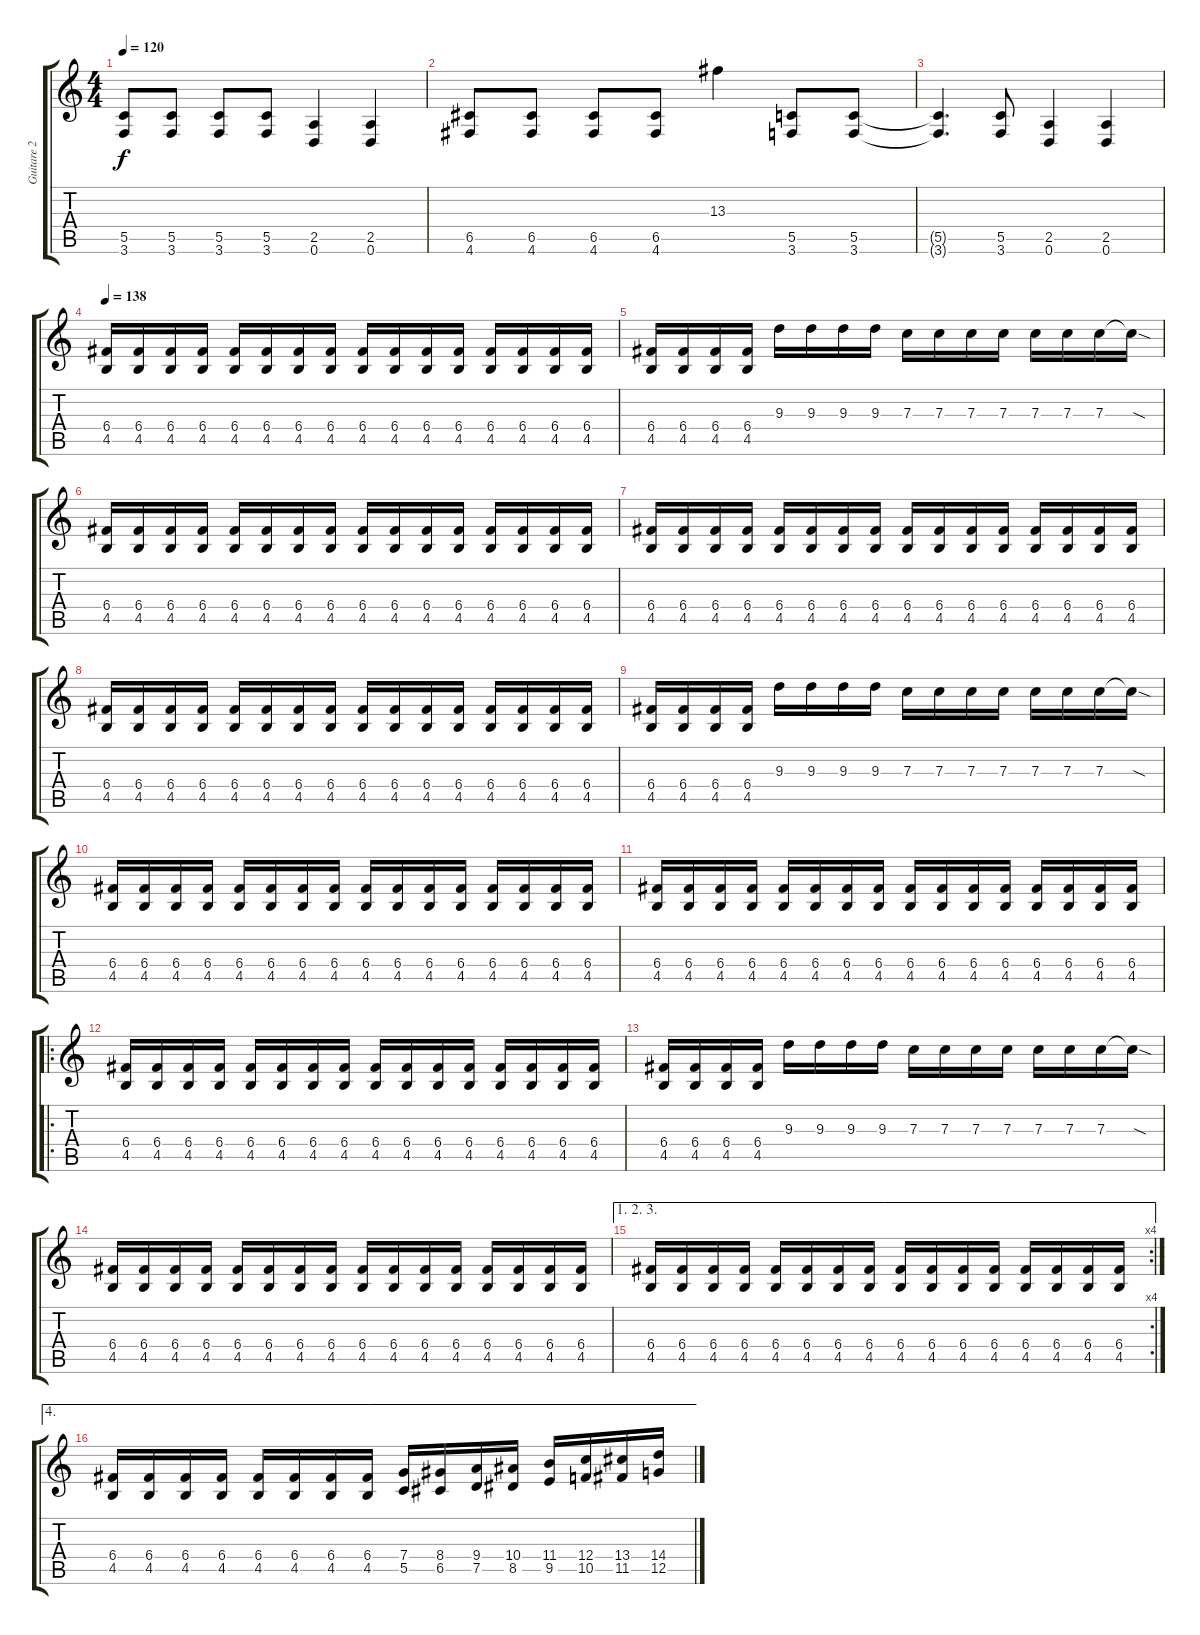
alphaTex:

\track ("Guitare 2" "Guitare 2") {instrument distortionguitar}
\staff {score tabs}
\tuning (D4 A3 F3 C3 G2 D2) {hide}
\ts (4 4)
\tempo 120
\clef g2
\ks c
(5.5{t} 3.6{t}).8{dy f} (5.5 3.6).8 (5.5 3.6).8 (5.5 3.6).8 (2.5 0.6).4 (2.5 0.6).4 |
(6.5 4.6).8 (6.5 4.6).8 (6.5 4.6).8 (6.5 4.6).8 13.3.4 (5.5 3.6).8 (5.5 3.6).8 |
(5.5{t} 3.6{t}).4{d} (5.5 3.6).8 (2.5 0.6).4 (2.5 0.6).4 |
\tempo 138
(6.4 4.5).16 (6.4 4.5).16 (6.4 4.5).16 (6.4 4.5).16 (6.4 4.5).16 (6.4 4.5).16 (6.4 4.5).16 (6.4 4.5).16 (6.4 4.5).16 (6.4 4.5).16 (6.4 4.5).16 (6.4 4.5).16 (6.4 4.5).16 (6.4 4.5).16 (6.4 4.5).16 (6.4 4.5).16 |
(6.4 4.5).16 (6.4 4.5).16 (6.4 4.5).16 (6.4 4.5).16 9.3.16 9.3.16 9.3.16 9.3.16 7.3.16 7.3.16 7.3.16 7.3.16 7.3.16 7.3.16 7.3.16 7.3{sod t}.16 |
(6.4 4.5).16 (6.4 4.5).16 (6.4 4.5).16 (6.4 4.5).16 (6.4 4.5).16 (6.4 4.5).16 (6.4 4.5).16 (6.4 4.5).16 (6.4 4.5).16 (6.4 4.5).16 (6.4 4.5).16 (6.4 4.5).16 (6.4 4.5).16 (6.4 4.5).16 (6.4 4.5).16 (6.4 4.5).16 |
(6.4 4.5).16 (6.4 4.5).16 (6.4 4.5).16 (6.4 4.5).16 (6.4 4.5).16 (6.4 4.5).16 (6.4 4.5).16 (6.4 4.5).16 (6.4 4.5).16 (6.4 4.5).16 (6.4 4.5).16 (6.4 4.5).16 (6.4 4.5).16 (6.4 4.5).16 (6.4 4.5).16 (6.4 4.5).16 |
(6.4 4.5).16 (6.4 4.5).16 (6.4 4.5).16 (6.4 4.5).16 (6.4 4.5).16 (6.4 4.5).16 (6.4 4.5).16 (6.4 4.5).16 (6.4 4.5).16 (6.4 4.5).16 (6.4 4.5).16 (6.4 4.5).16 (6.4 4.5).16 (6.4 4.5).16 (6.4 4.5).16 (6.4 4.5).16 |
(6.4 4.5).16 (6.4 4.5).16 (6.4 4.5).16 (6.4 4.5).16 9.3.16 9.3.16 9.3.16 9.3.16 7.3.16 7.3.16 7.3.16 7.3.16 7.3.16 7.3.16 7.3.16 7.3{sod t}.16 |
(6.4 4.5).16 (6.4 4.5).16 (6.4 4.5).16 (6.4 4.5).16 (6.4 4.5).16 (6.4 4.5).16 (6.4 4.5).16 (6.4 4.5).16 (6.4 4.5).16 (6.4 4.5).16 (6.4 4.5).16 (6.4 4.5).16 (6.4 4.5).16 (6.4 4.5).16 (6.4 4.5).16 (6.4 4.5).16 |
(6.4 4.5).16 (6.4 4.5).16 (6.4 4.5).16 (6.4 4.5).16 (6.4 4.5).16 (6.4 4.5).16 (6.4 4.5).16 (6.4 4.5).16 (6.4 4.5).16 (6.4 4.5).16 (6.4 4.5).16 (6.4 4.5).16 (6.4 4.5).16 (6.4 4.5).16 (6.4 4.5).16 (6.4 4.5).16 |
\ro
(6.4 4.5).16 (6.4 4.5).16 (6.4 4.5).16 (6.4 4.5).16 (6.4 4.5).16 (6.4 4.5).16 (6.4 4.5).16 (6.4 4.5).16 (6.4 4.5).16 (6.4 4.5).16 (6.4 4.5).16 (6.4 4.5).16 (6.4 4.5).16 (6.4 4.5).16 (6.4 4.5).16 (6.4 4.5).16 |
(6.4 4.5).16 (6.4 4.5).16 (6.4 4.5).16 (6.4 4.5).16 9.3.16 9.3.16 9.3.16 9.3.16 7.3.16 7.3.16 7.3.16 7.3.16 7.3.16 7.3.16 7.3.16 7.3{sod t}.16 |
(6.4 4.5).16 (6.4 4.5).16 (6.4 4.5).16 (6.4 4.5).16 (6.4 4.5).16 (6.4 4.5).16 (6.4 4.5).16 (6.4 4.5).16 (6.4 4.5).16 (6.4 4.5).16 (6.4 4.5).16 (6.4 4.5).16 (6.4 4.5).16 (6.4 4.5).16 (6.4 4.5).16 (6.4 4.5).16 |
\ae (1 2 3)
\rc 4
(6.4 4.5).16 (6.4 4.5).16 (6.4 4.5).16 (6.4 4.5).16 (6.4 4.5).16 (6.4 4.5).16 (6.4 4.5).16 (6.4 4.5).16 (6.4 4.5).16 (6.4 4.5).16 (6.4 4.5).16 (6.4 4.5).16 (6.4 4.5).16 (6.4 4.5).16 (6.4 4.5).16 (6.4 4.5).16 |
\ae 4
(6.4 4.5).16 (6.4 4.5).16 (6.4 4.5).16 (6.4 4.5).16 (6.4 4.5).16 (6.4 4.5).16 (6.4 4.5).16 (6.4 4.5).16 (7.4 5.5).16 (8.4 6.5).16 (9.4 7.5).16 (10.4 8.5).16 (11.4 9.5).16 (12.4 10.5).16 (13.4 11.5).16 (14.4 12.5).16
